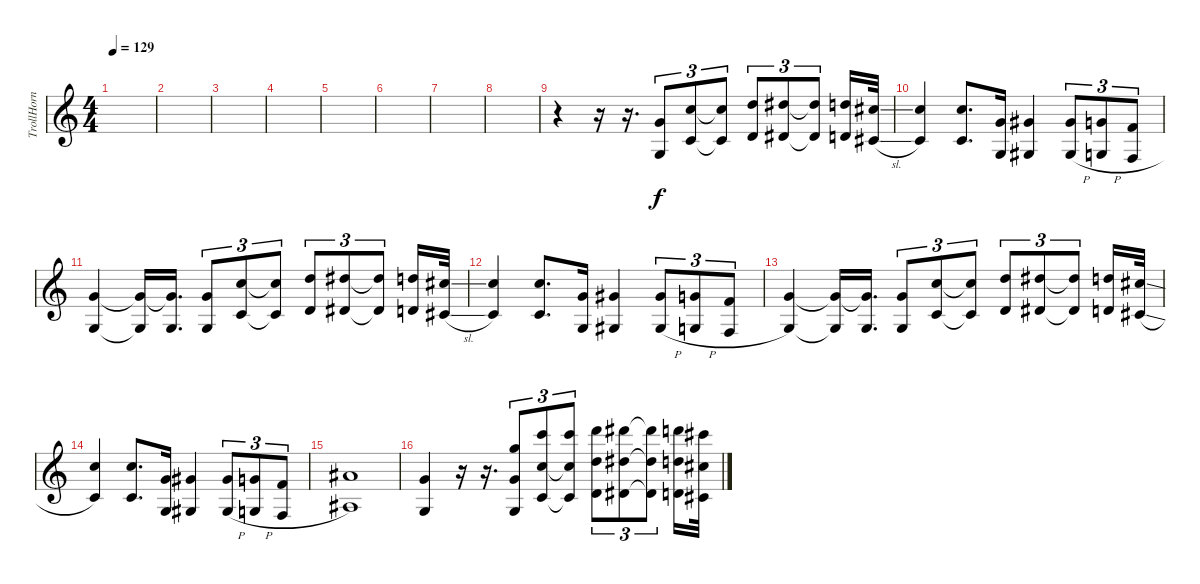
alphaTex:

\track ("TrollHorn" "TrollHorn") {instrument stringensemble1}
\staff {score}
\tuning (E4 B3 G3 D3 A2 E2) {hide}
\ts (4 4)
\tempo 129
\clef g2
\ks c
|
|
|
|
|
|
|
|
r.4 r.16 r.16{d} (3.1 0.3).8{tu (3 2)} (8.1 1.2).8{tu (3 2)} (8.1{t} 1.2{t}).8{tu (3 2)} (10.1 3.2).8{tu (3 2)} (11.1 4.2).8{tu (3 2)} (11.1{t} 4.2{t}).8{tu (3 2)} (10.1 3.2).16 (9.1{sl} 2.2{sl}).32 |
(8.1 1.2).4 (8.1 1.2).8{d} (3.1 0.3).16 (4.1 1.3).4 (4.1{h} 1.3{h}).8{tu (3 2)} (3.1{h} 0.3{h}).8{tu (3 2)} (1.1 3.4).8{tu (3 2)} |
(3.1 0.3).4 (3.1{t} 0.3{t}).16 (3.1{t} 0.3).16{d} (3.1 0.3).8{tu (3 2)} (8.1 1.2).8{tu (3 2)} (8.1{t} 1.2{t}).8{tu (3 2)} (10.1 3.2).8{tu (3 2)} (11.1 4.2).8{tu (3 2)} (11.1{t} 4.2{t}).8{tu (3 2)} (10.1 3.2).16 (9.1{sl} 2.2{sl}).32 |
(8.1 1.2).4 (8.1 1.2).8{d} (3.1 0.3).16 (4.1 1.3).4 (4.1{h} 1.3{h}).8{tu (3 2)} (3.1{h} 0.3{h}).8{tu (3 2)} (1.1 3.4).8{tu (3 2)} |
(3.1 0.3).4 (3.1{t} 0.3{t}).16 (3.1{t} 0.3).16{d} (3.1 0.3).8{tu (3 2)} (8.1 1.2).8{tu (3 2)} (8.1{t} 1.2{t}).8{tu (3 2)} (10.1 3.2).8{tu (3 2)} (11.1 4.2).8{tu (3 2)} (11.1{t} 4.2{t}).8{tu (3 2)} (10.1 3.2).16 (9.1{sl} 2.2{sl}).32 |
(8.1 1.2).4 (8.1 1.2).8{d} (3.1 0.3).16 (4.1 1.3).4 (4.1{h} 1.3{h}).8{tu (3 2)} (3.1{h} 0.3{h}).8{tu (3 2)} (1.1 3.4).8{tu (3 2)} |
(6.1 3.3).1 |
(3.1 0.3).4 r.16 r.16{d} (3.1 20.2 0.3).8{tu (3 2)} (8.1 1.2 29.3).8{tu (3 2)} (8.1{t} 1.2{t} 29.3).8{tu (3 2)} (22.1 3.2 19.3).8{tu (3 2)} (23.1 4.2 20.3).8{tu (3 2)} (23.1{t} 4.2{t} 20.3{t}).8{tu (3 2)} (22.1 3.2 19.3).16 (9.1{sl} 2.2{sl} 30.3{sl}).32
